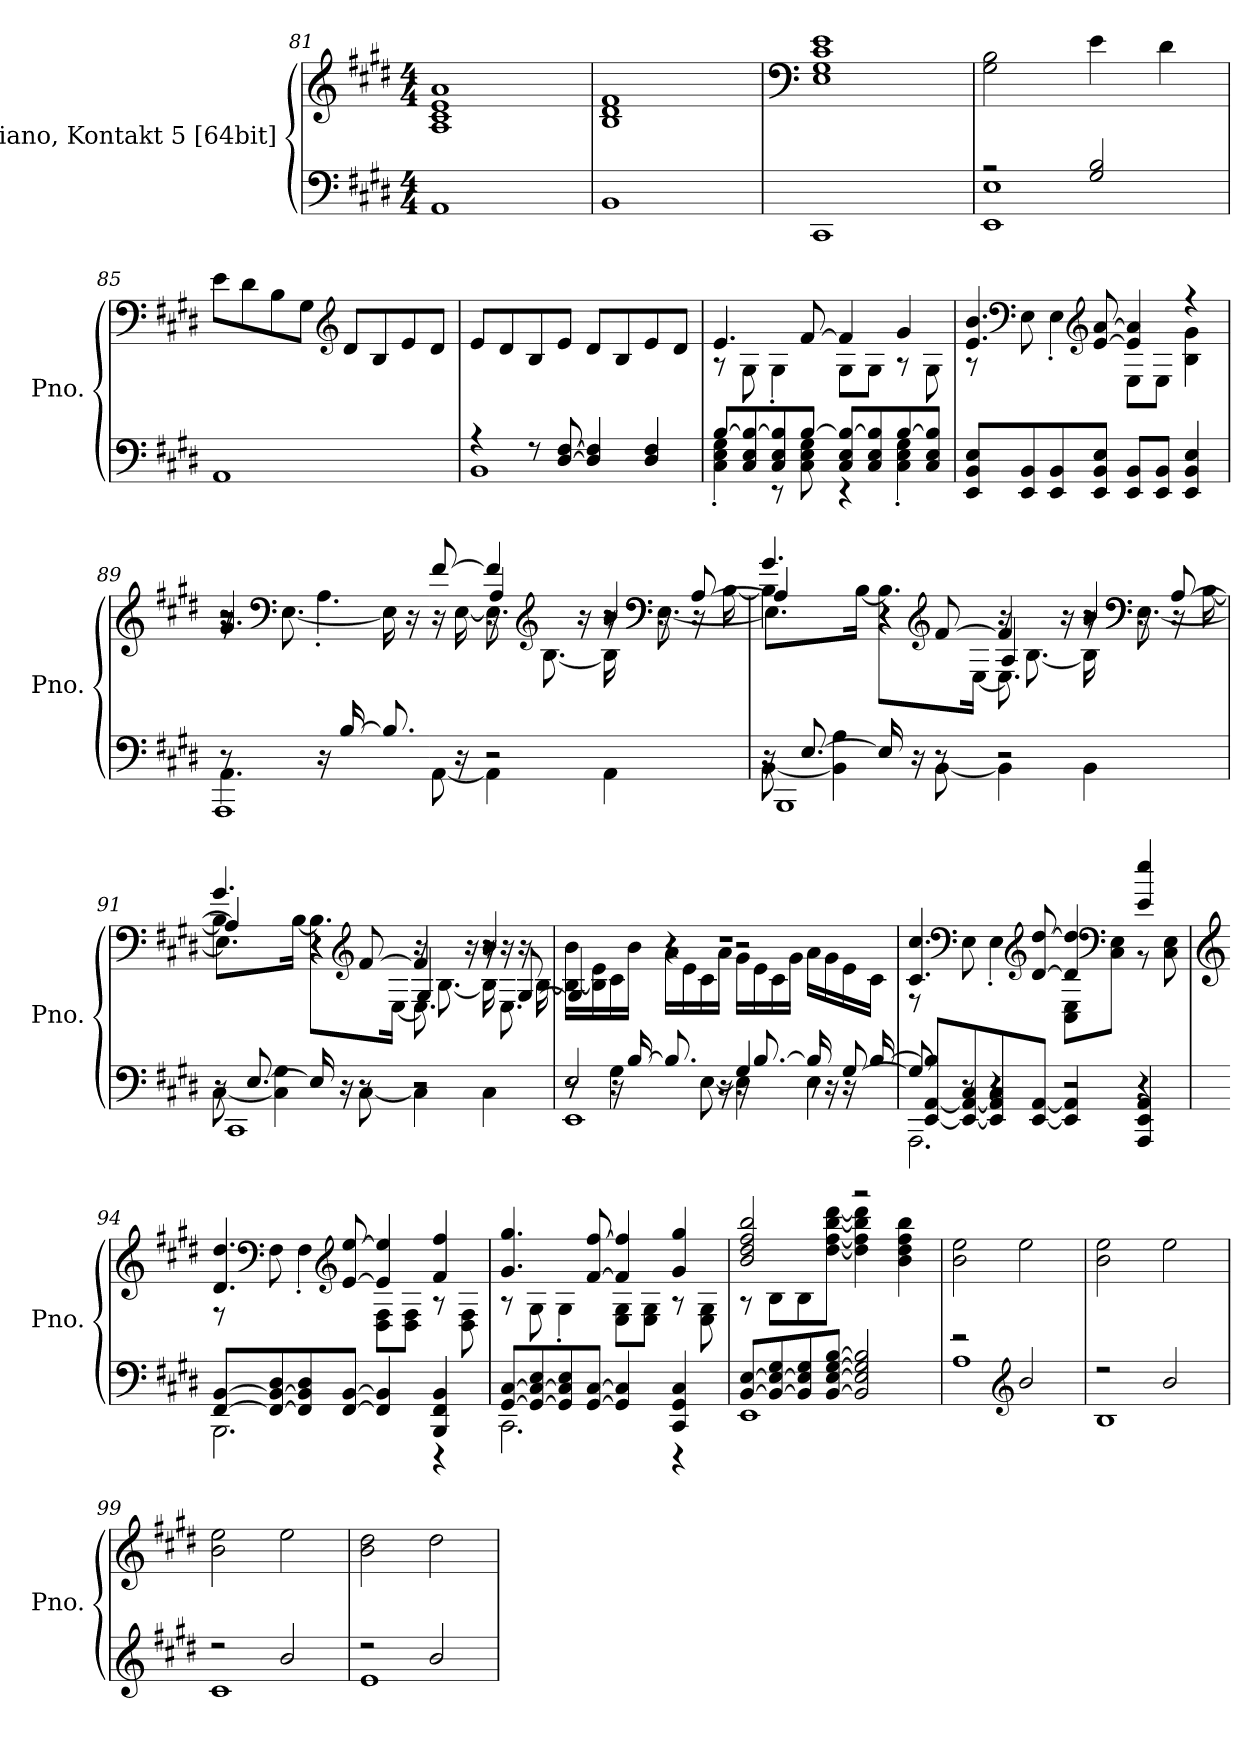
**kern	**kern
*part1	*part1
*staff2	*staff1
*I"Piano, Kontakt 5 [64bit]	*
*I'Pno.	*
*clefF4	*clefG2
*k[f#c#g#d#]	*k[f#c#g#d#]
*M4/4	*M4/4
=81	=81
1AA	1A 1c# 1e 1a
=82	=82
1BB	1B 1d# 1f#
!!LO:LB:g=z
=83	=83
*	*clefF4
1CC#	1E 1G# 1c# 1e
=84	=84
*^	*
2r	1EE 1E	2G#\ 2B\
2G#/ 2B/	.	4e\
.	.	4d#\
*v	*v	*
=85	=85
1AA	8e\L
.	8d#\
.	8B\
.	8G#\J
*	*clefG2
.	8d#/L
.	8B/
.	8e/
.	8d#/J
=86	=86
*^	*
4r	1BB	8e/L
.	.	8d#/
8r	.	8B/
[8D#/ [8F#/	.	8e/J
4D#/] 4F#/]	.	8d#/L
.	.	8B/
4D#/ 4F#/	.	8e/
.	.	8d#/J
=87	=87	=87
*	*	*^
[8B/L	4C#\' 4E\' 4G#\'	4.e/	8r
8C#/ 8E/ 8B/_	.	.	8G#\
8C#/ 8E/ 8B/]	8r	.	4G#'\
[8B/J	8C#\ 8E\ 8G#\	[8f#/	.
8C#/ 8E/ 8B/_L	4r	4f#/]	8G#\L
8C#/ 8E/ 8B/]	.	.	8G#\J
[8B/	4C#\' 4E\' 4G#\'	4g#/	8r
8C#/ 8E/ 8B/]J	.	.	8G#\
*v	*v	*	*
!!LO:LB:g=z	!!
=88	=88	=88
8EE/ 8BB/ 8E/L	4.e/ 4.b/	8r
*	*clefF4	*
8EE/ 8BB/	.	8E\
8EE/ 8BB/	.	4E'\
*	*clefG2	*
8EE/ 8BB/ 8E/J	[8e/ [8a/	.
8EE/ 8BB/L	4e/] 4a/]	8E\L
8EE/ 8BB/J	.	8E\J
4EE/ 4BB/ 4E/	4r	4B\ 4g#\
=89	=89	=89
*^	*^	*
*	*^	*	*	*^
8r	4.AA\	1AAA	4.g#/	8r	2r	16r
*	*	*	*clefF4	*	*	*
.	.	.	.	.	.	[8.E\
16r	.	.	.	4.A'\	.	.
[16B/	.	.	.	.	.	.
8.B/]	.	.	.	.	.	16E\]
.	.	.	.	.	.	16r
.	[8AA\	.	[8f#/	.	.	16r
16r	.	.	.	.	.	[16E\
2r	4AA\]	.	4f#/]	16r	4A/	8.E\]
*	*	*	*clefG2	*	*	*
.	.	.	.	[8.B\	.	.
.	.	.	.	.	.	16r
.	4AA\	.	4b/	16B\]	8r	16r
*	*	*	*clefF4	*	*	*
.	.	.	.	16r	.	[8.E\
.	.	.	.	16r	[8A/	.
.	.	.	.	[16B\	.	.
!!LO:LB:g=z	!!	!!	!!
=90	=90	=90	=90	=90	=90	=90
16r	[8BB\	1BBB	4.g#/	4B\]	4A/]	8.E\L]
[8.E/	.	.	.	.	.	.
.	4BB\] 4A\	.	.	.	.	.
.	.	.	.	.	.	[16B\Jk
16E/]	.	.	.	4r	4r	8.B\L]
16r	.	.	.	.	.	.
*	*	*	*clefG2	*	*	*
8r	[8BB\	.	[8f#/	.	.	.
.	.	.	.	.	.	[16E\Jk
2r	4BB\]	.	4f#/]	16r	4A/	8.E\]
.	.	.	.	[8.B\	.	.
.	.	.	.	.	.	16r
.	4BB\	.	4b/	16B\]	8r	16r
*	*	*	*clefF4	*	*	*
.	.	.	.	16r	.	[8.E\
.	.	.	.	16r	[8A/	.
.	.	.	.	[16B\	.	.
!!LO:LB:g=z	!!	!!	!!
=91	=91	=91	=91	=91	=91	=91
16r	[8C#\	1CC#	4.g#/	4B\]	4A/]	8.E\L]
[8.E/	.	.	.	.	.	.
.	4C#\] 4G#\	.	.	.	.	.
.	.	.	.	.	.	[16B\Jk
16E/]	.	.	.	4r	4r	8.B\L]
16r	.	.	.	.	.	.
*	*	*	*clefG2	*	*	*
8r	[8C#\	.	[8f#/	.	.	.
.	.	.	.	.	.	[16E\Jk
2r	4C#\]	.	4f#/]	16r	4G#/	8.E\]
.	.	.	.	[8.B\	.	.
.	.	.	.	.	.	16r
.	4C#\	.	4b/	16B\]	8r	16r
.	.	.	.	16r	.	8.E\
.	.	.	.	16r	[8G#/	.
.	.	.	.	[16B\	.	.
*	*	*	*	*	*v	*v
!!LO:LB:g=z
=92	=92	=92	=92	=92	=92
*	*	*^	*	*	*
8r	8r	2E/	1EE	1r	16B\_ 16b\LL	4G#/]
.	.	.	.	.	16B\] 16e\	.
16r	4G#\	.	.	.	16c#\	.
[16B/	.	.	.	.	16b\JJ	.
8.B/]	.	.	.	.	16a\LL	4r
.	.	.	.	.	16e\	.
.	[8E\	.	.	.	16c#\	.
16r	.	.	.	.	16a\JJ	.
4G#/	4E\]	16r	.	.	16g#\LL	2r
.	.	[8.B/	.	.	16e\	.
.	.	.	.	.	16c#\	.
.	.	.	.	.	16g#\JJ	.
8r	4E\	16B/]	.	.	16a\LL	.
.	.	16r	.	.	16g#\	.
[8G#/	.	16r	.	.	16e\	.
.	.	[16B/	.	.	16c#\JJ	.
*	*	*v	*v	*	*	*
*	*	*	*	*v	*v
=93	=93	=93	=93	=93
8G#/]	[8EE/ [8AA/ 8B/]L	2.AAA\	4.c#/ 4.cc#/	8r
*	*	*	*clefF4	*
8r	8EE/_ 8AA/_ 8C#/	.	.	8E\
4r	8EE/] 8AA/] 8C#/	.	.	4E'\
*	*	*	*clefG2	*
.	[8EE/ [8AA/J	.	[8d#/ [8dd#/	.
2r	4EE/] 4AA/]	.	4d#/] 4dd#/]	8C#\ 8E\L
*	*	*	*clefF4	*
.	.	.	.	8C#\ 8E\J
.	4AAA/ 4EE/ 4AA/	4r	4e/ 4ee/	8r
.	.	.	.	8C#\ 8E\
*v	*v	*v	*	*
!!LO:PB:g=z	!!
=94	=94	=94
*	*clefG2	*
*^	*	*
[8FF#/ [8BB/L	2.BBB\	4.d#/ 4.dd#/	8r
*	*	*clefF4	*
8FF#/_ 8BB/_ 8D#/	.	.	8F#\
8FF#/] 8BB/] 8D#/	.	.	4F#'\
*	*	*clefG2	*
[8FF#/ [8BB/J	.	[8e/ [8ee/	.
4FF#/] 4BB/]	.	4e/] 4ee/]	8D#\ 8F#\L
.	.	.	8D#\ 8F#\J
4BBB/ 4FF#/ 4BB/	4r	4f#/ 4ff#/	8r
.	.	.	8D#\ 8F#\
=95	=95	=95	=95
[8GG#/ [8C#/L	2.CC#\	4.g#/ 4.gg#/	8r
8GG#/_ 8C#/_ 8E/	.	.	8G#\
8GG#/] 8C#/] 8E/	.	.	4G#'\
[8GG#/ [8C#/J	.	[8f#/ [8ff#/	.
4GG#/] 4C#/]	.	4f#/] 4ff#/]	8E\ 8G#\L
.	.	.	8E\ 8G#\J
4CC#/ 4GG#/ 4C#/	4r	4g#/ 4gg#/	8r
.	.	.	8E\ 8G#\
=96	=96	=96	=96
[8BB/ [8E/L	1EE	2b/ 2dd#/ 2ff#/ 2bb/	8r
8BB/_ 8E/_ 8G#/	.	.	8B\L
8BB/] 8E/] 8G#/	.	.	8B\
[8BB/ [8E/ [8G#/ [8B/J	.	.	[8dd#\ [8ff#\ [8bb\ [8ddd#\J
2BB/] 2E/] 2G#/] 2B/]	.	2r	4dd#\] 4ff#\] 4bb\] 4ddd#\]
.	.	.	4b\ 4dd#\ 4ff#\ 4bb\
*	*	*v	*v
=97	=97	=97
2r	1A	2b\ 2ee\
*clefG2	*	*
2b/	.	2ee\
!!LO:LB:g=z
=98	=98	=98
2r	1B	2b\ 2ee\
2b/	.	2ee\
=99	=99	=99
2r	1c#	2b\ 2ee\
2b/	.	2ee\
=100	=100	=100
2r	1e	2b\ 2dd#\
2b/	.	2dd#\
*v	*v	*
=	=
*-	*-
